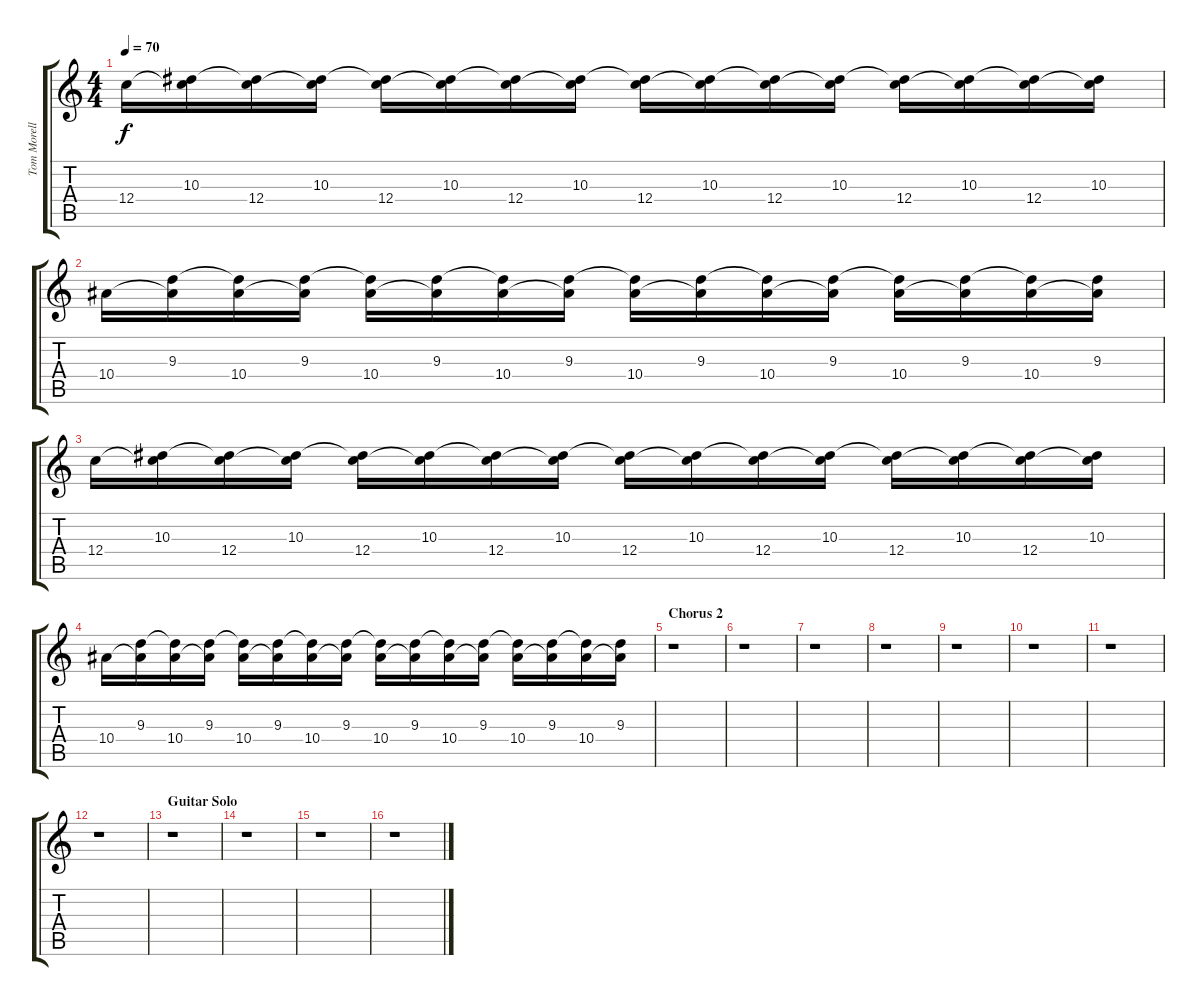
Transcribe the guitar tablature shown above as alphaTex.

\track ("Tom Morello (clean)" "Tom Morell") {instrument electricguitarjazz}
\staff {score tabs}
\tuning (D4 A3 F3 C3 G2 C2) {hide}
\ts (4 4)
\tempo 70
\clef g2
\ks c
12.4.16{dy f} (10.3 12.4{t}).16 (10.3{t} 12.4).16 (10.3 12.4{t}).16 (10.3{t} 12.4).16 (10.3 12.4{t}).16 (10.3{t} 12.4).16 (10.3 12.4{t}).16 (10.3{t} 12.4).16 (10.3 12.4{t}).16 (10.3{t} 12.4).16 (10.3 12.4{t}).16 (10.3{t} 12.4).16 (10.3 12.4{t}).16 (10.3{t} 12.4).16 (10.3 12.4{t}).16 |
10.4.16 (9.3 10.4{t}).16 (9.3{t} 10.4).16 (9.3 10.4{t}).16 (9.3{t} 10.4).16 (9.3 10.4{t}).16 (9.3{t} 10.4).16 (9.3 10.4{t}).16 (9.3{t} 10.4).16 (9.3 10.4{t}).16 (9.3{t} 10.4).16 (9.3 10.4{t}).16 (9.3{t} 10.4).16 (9.3 10.4{t}).16 (9.3{t} 10.4).16 (9.3 10.4{t}).16 |
12.4.16 (10.3 12.4{t}).16 (10.3{t} 12.4).16 (10.3 12.4{t}).16 (10.3{t} 12.4).16 (10.3 12.4{t}).16 (10.3{t} 12.4).16 (10.3 12.4{t}).16 (10.3{t} 12.4).16 (10.3 12.4{t}).16 (10.3{t} 12.4).16 (10.3 12.4{t}).16 (10.3{t} 12.4).16 (10.3 12.4{t}).16 (10.3{t} 12.4).16 (10.3 12.4{t}).16 |
10.4.16 (9.3 10.4{t}).16 (9.3{t} 10.4).16 (9.3 10.4{t}).16 (9.3{t} 10.4).16 (9.3 10.4{t}).16 (9.3{t} 10.4).16 (9.3 10.4{t}).16 (9.3{t} 10.4).16{volume 6} (9.3 10.4{t}).16 (9.3{t} 10.4).16 (9.3 10.4{t}).16 (9.3{t} 10.4).16 (9.3 10.4{t}).16 (9.3{t} 10.4).16 (9.3 10.4{t}).16 |
\section ("" "Chorus 2")
r.1 |
r.1 |
r.1 |
r.1 |
r.1 |
r.1 |
r.1 |
r.1 |
\section ("" "Guitar Solo")
r.1 |
r.1 |
r.1 |
r.1
